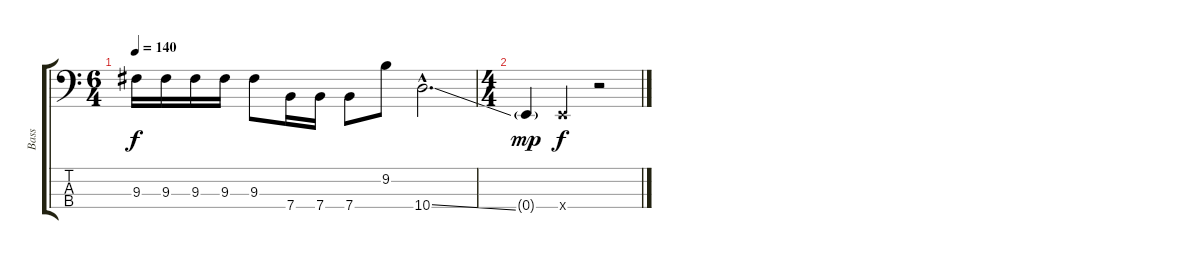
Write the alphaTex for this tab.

\track ("Bass" "Bass") {instrument slapbass2}
\staff {score tabs}
\tuning (G2 D2 A1 E1) {hide}
\ts (6 4)
\tempo 140
\clef f4
\ks c
9.3.16{dy f instrument slapbass2} 9.3.16 9.3.16 9.3.16 9.3.8 7.4.16 7.4.16 7.4.8 9.2.8 10.4{ss hac}.2{d} |
\ts (4 4)
0.4{g}.4{dy mp} 0.4{x}.4{dy f} r.2
